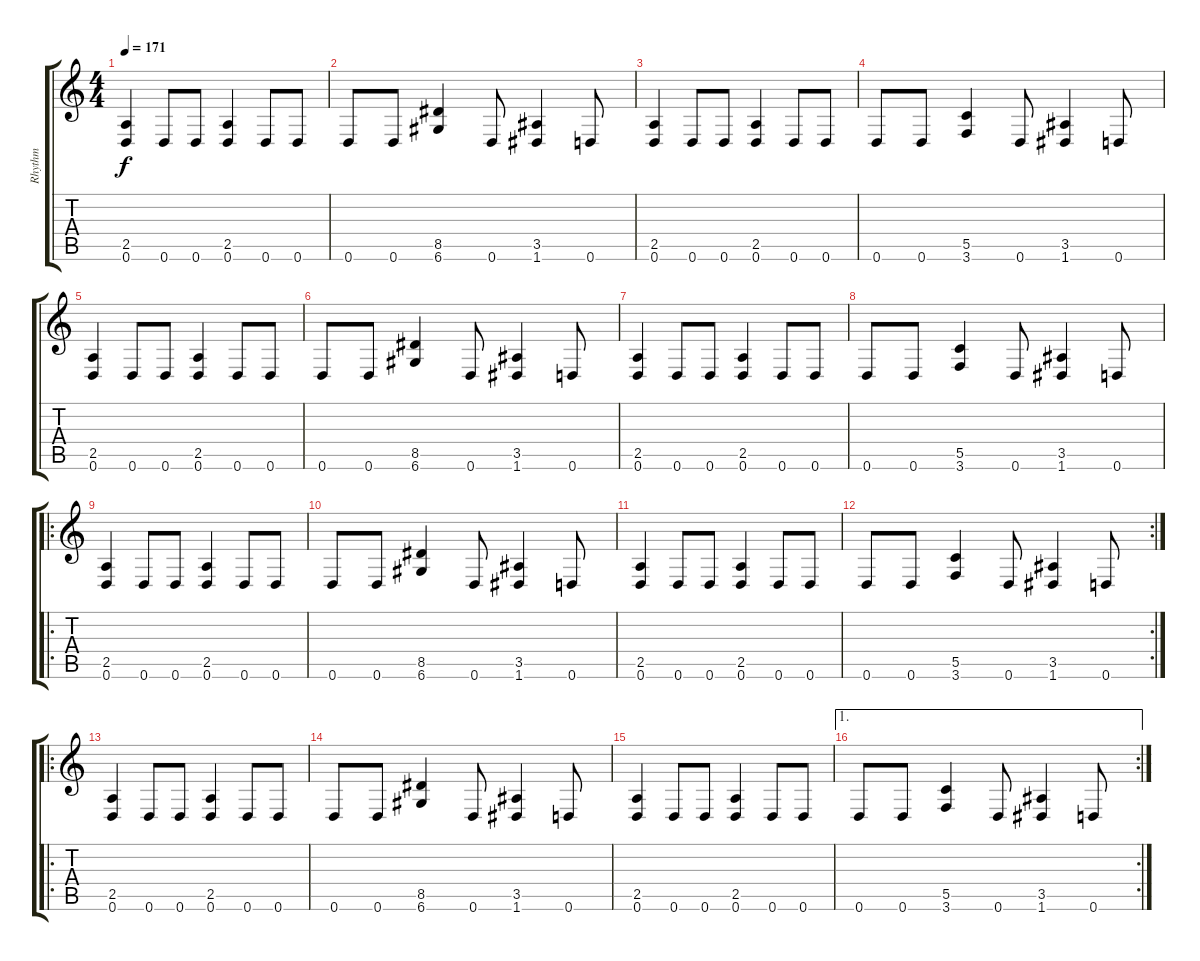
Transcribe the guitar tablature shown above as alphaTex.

\track ("Rhythm" "Rhythm") {instrument distortionguitar}
\staff {score tabs}
\tuning (D4 A3 F3 C3 G2 D2) {hide}
\ts (4 4)
\tempo 171
\clef g2
\ks c
(2.5 0.6).4{dy f instrument distortionguitar} 0.6.8 0.6.8 (2.5 0.6).4 0.6.8 0.6.8 |
0.6.8 0.6.8 (8.5 6.6).4 0.6.8 (3.5 1.6).4 0.6.8 |
(2.5 0.6).4 0.6.8 0.6.8 (2.5 0.6).4 0.6.8 0.6.8 |
0.6.8 0.6.8 (5.5 3.6).4 0.6.8 (3.5 1.6).4 0.6.8 |
(2.5 0.6).4 0.6.8 0.6.8 (2.5 0.6).4 0.6.8 0.6.8 |
0.6.8 0.6.8 (8.5 6.6).4 0.6.8 (3.5 1.6).4 0.6.8 |
(2.5 0.6).4 0.6.8 0.6.8 (2.5 0.6).4 0.6.8 0.6.8 |
0.6.8 0.6.8 (5.5 3.6).4 0.6.8 (3.5 1.6).4 0.6.8 |
\ro
(2.5 0.6).4 0.6.8 0.6.8 (2.5 0.6).4 0.6.8 0.6.8 |
0.6.8 0.6.8 (8.5 6.6).4 0.6.8 (3.5 1.6).4 0.6.8 |
(2.5 0.6).4 0.6.8 0.6.8 (2.5 0.6).4 0.6.8 0.6.8 |
\rc 2
0.6.8 0.6.8 (5.5 3.6).4 0.6.8 (3.5 1.6).4 0.6.8 |
\ro
(2.5 0.6).4 0.6.8 0.6.8 (2.5 0.6).4 0.6.8 0.6.8 |
0.6.8 0.6.8 (8.5 6.6).4 0.6.8 (3.5 1.6).4 0.6.8 |
(2.5 0.6).4 0.6.8 0.6.8 (2.5 0.6).4 0.6.8 0.6.8 |
\ae 1
\rc 2
0.6.8 0.6.8 (5.5 3.6).4 0.6.8 (3.5 1.6).4 0.6.8
